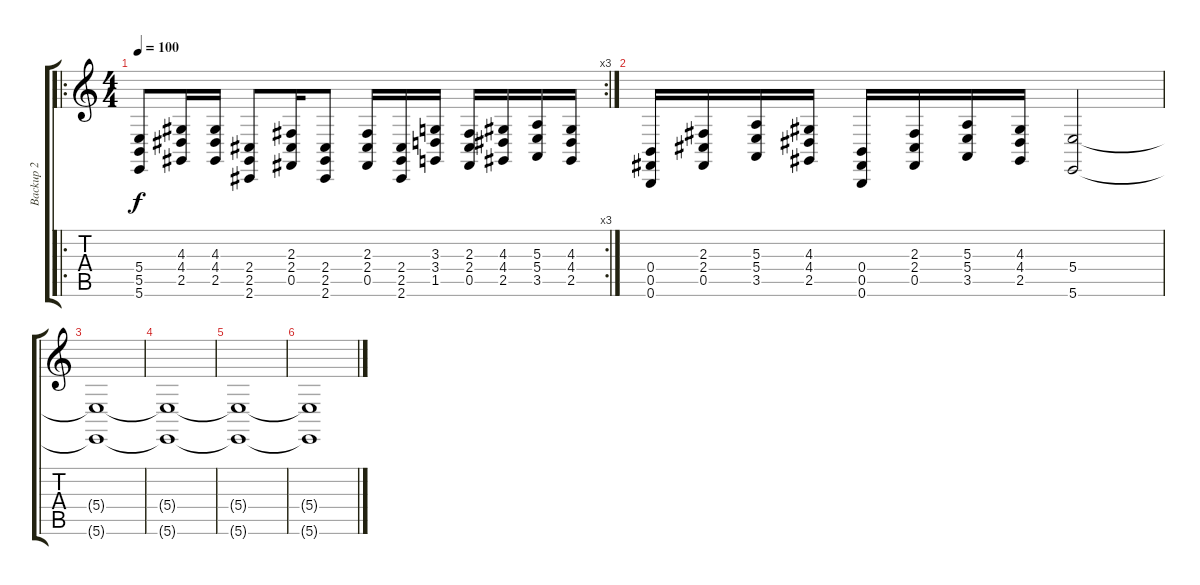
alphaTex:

\track ("Backup 2" "Backup 2") {instrument lead2sawtooth}
\staff {score tabs}
\tuning (Db4 Ab3 E3 B2 Gb2 B1) {hide}
\ro
\rc 3
\ts (4 4)
\tempo 100
\clef g2
\ks c
(5.4 5.5 5.6).8{dy f} (4.3 4.4 2.5).16 (4.3 4.4 2.5).16 (2.4 2.5 2.6).8 (2.3 2.4 0.5).16 (2.4 2.5 2.6).8 (2.3 2.4 0.5).16 (2.4 2.5 2.6).16 (3.3 3.4 1.5).16 (2.3 2.4 0.5).16 (4.3 4.4 2.5).16 (5.3 5.4 3.5).16 (4.3 4.4 2.5).16 |
(0.4 0.5 0.6).16 (2.3 2.4 0.5).16 (5.3 5.4 3.5).16 (4.3 4.4 2.5).16 (0.4 0.5 0.6).16 (2.3 2.4 0.5).16 (5.3 5.4 3.5).16 (4.3 4.4 2.5).16 (5.4 5.6).2 |
(5.4{t} 5.6{t}).1{volume 4} |
(5.4{t} 5.6{t}).1 |
(5.4{t} 5.6{t}).1{volume 0} |
(5.4{t} 5.6{t}).1
